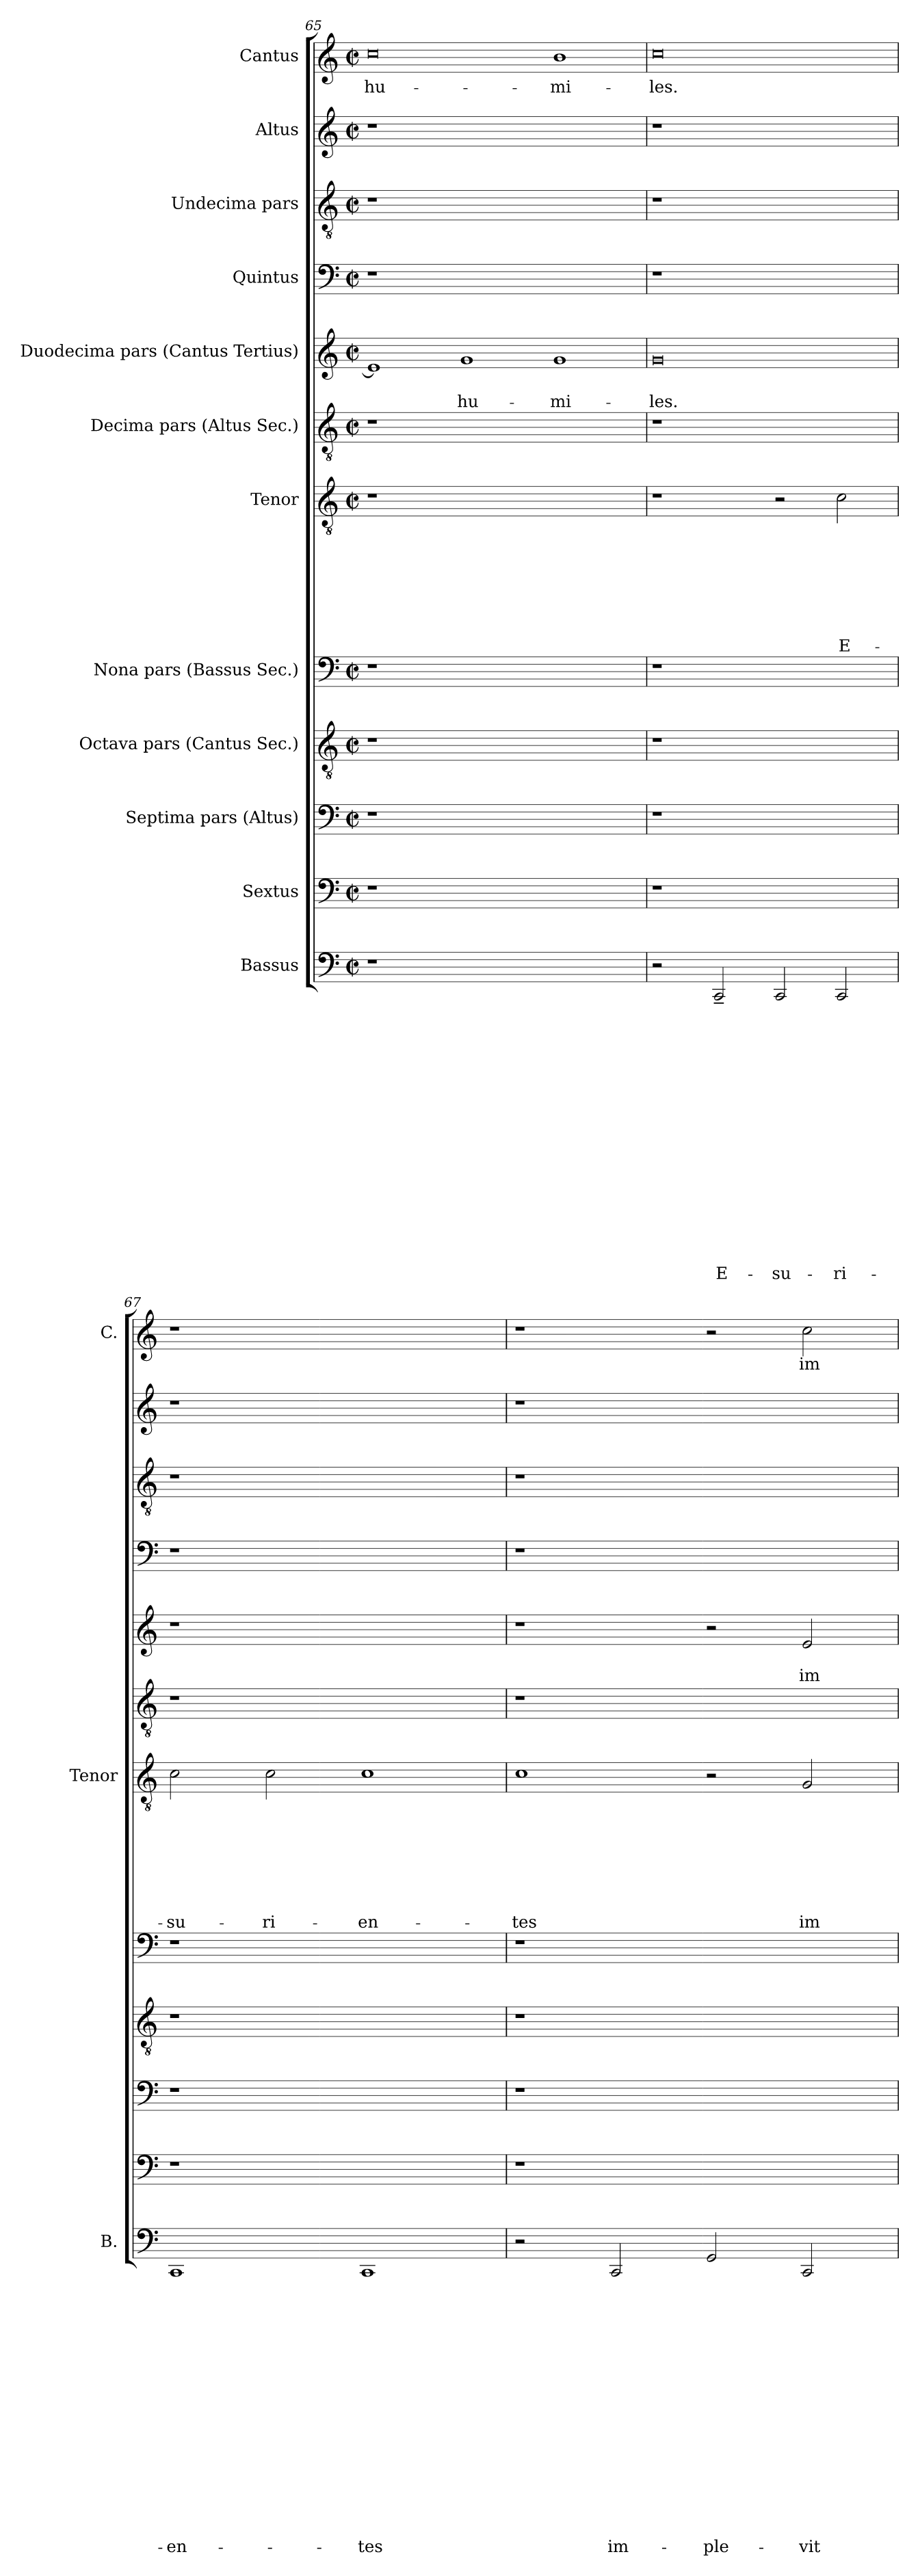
**kern	**text	**text	**text	**text	**text	**text	**text	**text	**text	**text	**text	**text	**text	**text	**text	**text	**text	**kern	**kern	**kern	**kern	**kern	**text	**text	**text	**text	**text	**text	**text	**text	**kern	**kern	**text	**text	**kern	**kern	**kern	**kern	**text
*part12	*part12	*part12	*part12	*part12	*part12	*part12	*part12	*part12	*part12	*part12	*part12	*part12	*part12	*part12	*part12	*part12	*part12	*part11	*part10	*part9	*part8	*part7	*part7	*part7	*part7	*part7	*part7	*part7	*part7	*part7	*part6	*part5	*part5	*part5	*part4	*part3	*part2	*part1	*part1
*staff12	*staff12	*staff12	*staff12	*staff12	*staff12	*staff12	*staff12	*staff12	*staff12	*staff12	*staff12	*staff12	*staff12	*staff12	*staff12	*staff12	*staff12	*staff11	*staff10	*staff9	*staff8	*staff7	*staff7	*staff7	*staff7	*staff7	*staff7	*staff7	*staff7	*staff7	*staff6	*staff5	*staff5	*staff5	*staff4	*staff3	*staff2	*staff1	*staff1
*I"Bassus	*	*	*	*	*	*	*	*	*	*	*	*	*	*	*	*	*	*I"Sextus	*I"Septima pars (Altus)	*I"Octava pars (Cantus Sec.)	*I"Nona pars (Bassus Sec.)	*I"Tenor	*	*	*	*	*	*	*	*	*I"Decima pars (Altus Sec.)	*I"Duodecima pars (Cantus Tertius)	*	*	*I"Quintus	*I"Undecima pars	*I"Altus	*I"Cantus	*
*I'B.	*	*	*	*	*	*	*	*	*	*	*	*	*	*	*	*	*	*	*	*	*	*I'Tenor	*	*	*	*	*	*	*	*	*	*	*	*	*	*	*	*I'C.	*
*clefF4	*	*	*	*	*	*	*	*	*	*	*	*	*	*	*	*	*	*clefF4	*clefF4	*clefGv2	*clefF4	*clefGv2	*	*	*	*	*	*	*	*	*clefGv2	*clefG2	*	*	*clefF4	*clefGv2	*clefG2	*clefG2	*
*k[]	*	*	*	*	*	*	*	*	*	*	*	*	*	*	*	*	*	*k[]	*k[]	*k[]	*k[]	*k[]	*	*	*	*	*	*	*	*	*k[]	*k[]	*	*	*k[]	*k[]	*k[]	*k[]	*
*C:	*	*	*	*	*	*	*	*	*	*	*	*	*	*	*	*	*	*C:	*C:	*C:	*C:	*C:	*	*	*	*	*	*	*	*	*C:	*C:	*	*	*C:	*C:	*C:	*C:	*
*M2/2	*	*	*	*	*	*	*	*	*	*	*	*	*	*	*	*	*	*M2/2	*M2/2	*M2/2	*M2/2	*M2/2	*	*	*	*	*	*	*	*	*M2/2	*M2/2	*	*	*M2/2	*M2/2	*M2/2	*M2/2	*
*met(c|)	*	*	*	*	*	*	*	*	*	*	*	*	*	*	*	*	*	*met(c|)	*met(c|)	*met(c|)	*met(c|)	*met(c|)	*	*	*	*	*	*	*	*	*met(c|)	*met(c|)	*	*	*met(c|)	*met(c|)	*met(c|)	*met(c|)	*
=65	=65	=65	=65	=65	=65	=65	=65	=65	=65	=65	=65	=65	=65	=65	=65	=65	=65	=65	=65	=65	=65	=65	=65	=65	=65	=65	=65	=65	=65	=65	=65	=65	=65	=65	=65	=65	=65	=65	=65
!LO:N:vis=1	!	!	!	!	!	!	!	!	!	!	!	!	!	!	!	!	!	!	!	!	!	!LO:N:vis=1	!	!	!	!	!	!	!	!	!	!	!	!	!	!	!	!	!LO:LY:b
1r	.	.	.	.	.	.	.	.	.	.	.	.	.	.	.	.	.	1r	1r	1r	1r	1r	.	.	.	.	.	.	.	.	1r	1e]	.	.	1r	1r	1r	0cc	hu-
!	!	!	!	!	!	!	!	!	!	!	!	!	!	!	!	!	!	!	!	!	!	!	!	!	!	!	!	!	!	!	!	!	!	!LO:LY:b	!	!	!	!	!
0ryy	.	.	.	.	.	.	.	.	.	.	.	.	.	.	.	.	.	0ryy	0ryy	0ryy	0ryy	0ryy	.	.	.	.	.	.	.	.	0ryy	1g	.	hu-	0ryy	0ryy	0ryy	.	.
!	!	!	!	!	!	!	!	!	!	!	!	!	!	!	!	!	!	!	!	!	!	!	!	!	!	!	!	!	!	!	!	!	!	!LO:LY:b	!	!	!	!	!LO:LY:b
.	.	.	.	.	.	.	.	.	.	.	.	.	.	.	.	.	.	.	.	.	.	.	.	.	.	.	.	.	.	.	.	1g	.	-mi-	.	.	.	1b	-mi-
!!LO:PB:g=z
=66	=66	=66	=66	=66	=66	=66	=66	=66	=66	=66	=66	=66	=66	=66	=66	=66	=66	=66	=66	=66	=66	=66	=66	=66	=66	=66	=66	=66	=66	=66	=66	=66	=66	=66	=66	=66	=66	=66	=66
!	!	!	!	!	!	!	!	!	!	!	!	!	!	!	!	!	!	!	!	!	!	!	!	!	!	!	!	!	!	!	!	!	!	!LO:LY:b	!	!	!	!	!LO:LY:b
2r	.	.	.	.	.	.	.	.	.	.	.	.	.	.	.	.	.	1r	1r	1r	1r	1r	.	.	.	.	.	.	.	.	1r	0g	.	-les.	1r	1r	1r	0cc	-les.
!	!	!	!	!	!	!	!	!	!	!	!	!	!	!	!	!	!LO:LY:b	!	!	!	!	!	!	!	!	!	!	!	!	!	!	!	!	!	!	!	!	!	!
2CC~</	.	.	.	.	.	.	.	.	.	.	.	.	.	.	.	.	E-	.	.	.	.	.	.	.	.	.	.	.	.	.	.	.	.	.	.	.	.	.	.
!	!	!	!	!	!	!	!	!	!	!	!	!	!	!	!	!	!LO:LY:b	!	!	!	!	!	!	!	!	!	!	!	!	!	!	!	!	!	!	!	!	!	!
2CC/	.	.	.	.	.	.	.	.	.	.	.	.	.	.	.	.	-su-	1ryy	1ryy	1ryy	1ryy	2r	.	.	.	.	.	.	.	.	1ryy	.	.	.	1ryy	1ryy	1ryy	.	.
!	!	!	!	!	!	!	!	!	!	!	!	!	!	!	!	!	!LO:LY:b	!	!	!	!	!	!	!	!	!	!	!	!	!LO:LY:b	!	!	!	!	!	!	!	!	!
2CC/	.	.	.	.	.	.	.	.	.	.	.	.	.	.	.	.	-ri-	.	.	.	.	2c\	.	.	.	.	.	.	.	E-	.	.	.	.	.	.	.	.	.
=67	=67	=67	=67	=67	=67	=67	=67	=67	=67	=67	=67	=67	=67	=67	=67	=67	=67	=67	=67	=67	=67	=67	=67	=67	=67	=67	=67	=67	=67	=67	=67	=67	=67	=67	=67	=67	=67	=67	=67
!	!	!	!	!	!	!	!	!	!	!	!	!	!	!	!	!	!LO:LY:b	!	!	!	!	!	!	!	!	!	!	!	!	!LO:LY:b	!	!LO:N:vis=1	!	!	!	!	!	!LO:N:vis=1	!
1CC	.	.	.	.	.	.	.	.	.	.	.	.	.	.	.	.	-en-	1r	1r	1r	1r	2c\	.	.	.	.	.	.	.	-su-	1r	1r	.	.	1r	1r	1r	1r	.
!	!	!	!	!	!	!	!	!	!	!	!	!	!	!	!	!	!	!	!	!	!	!	!	!	!	!	!	!	!	!LO:LY:b	!	!	!	!	!	!	!	!	!
.	.	.	.	.	.	.	.	.	.	.	.	.	.	.	.	.	.	.	.	.	.	2c\	.	.	.	.	.	.	.	-ri-	.	.	.	.	.	.	.	.	.
!	!	!	!	!	!	!	!	!	!	!	!	!	!	!	!	!	!LO:LY:b	!	!	!	!	!	!	!	!	!	!	!	!	!LO:LY:b	!	!	!	!	!	!	!	!	!
1CC	.	.	.	.	.	.	.	.	.	.	.	.	.	.	.	.	-tes	1ryy	1ryy	1ryy	1ryy	1c	.	.	.	.	.	.	.	-en-	1ryy	1ryy	.	.	1ryy	1ryy	1ryy	1ryy	.
=68	=68	=68	=68	=68	=68	=68	=68	=68	=68	=68	=68	=68	=68	=68	=68	=68	=68	=68	=68	=68	=68	=68	=68	=68	=68	=68	=68	=68	=68	=68	=68	=68	=68	=68	=68	=68	=68	=68	=68
!	!	!	!	!	!	!	!	!	!	!	!	!	!	!	!	!	!	!	!	!	!	!	!	!	!	!	!	!	!	!LO:LY:b	!	!	!	!	!	!	!	!	!
2r	.	.	.	.	.	.	.	.	.	.	.	.	.	.	.	.	.	1r	1r	1r	1r	1c	.	.	.	.	.	.	.	-tes	1r	1r	.	.	1r	1r	1r	1r	.
!	!	!	!	!	!	!	!	!	!	!	!	!	!	!	!	!	!LO:LY:b	!	!	!	!	!	!	!	!	!	!	!	!	!	!	!	!	!	!	!	!	!	!
2CC/	.	.	.	.	.	.	.	.	.	.	.	.	.	.	.	.	im-	.	.	.	.	.	.	.	.	.	.	.	.	.	.	.	.	.	.	.	.	.	.
!	!	!	!	!	!	!	!	!	!	!	!	!	!	!	!	!	!LO:LY:b	!	!	!	!	!	!	!	!	!	!	!	!	!	!	!	!	!	!	!	!	!	!
2GG/	.	.	.	.	.	.	.	.	.	.	.	.	.	.	.	.	-ple-	1ryy	1ryy	1ryy	1ryy	2r	.	.	.	.	.	.	.	.	1ryy	2r	.	.	1ryy	1ryy	1ryy	2r	.
!	!	!	!	!	!	!	!	!	!	!	!	!	!	!	!	!	!LO:LY:b	!	!	!	!	!	!	!	!	!	!	!	!	!LO:LY:b	!	!	!	!LO:LY:b	!	!	!	!	!LO:LY:b
2CC/	.	.	.	.	.	.	.	.	.	.	.	.	.	.	.	.	-vit	.	.	.	.	2G/	.	.	.	.	.	.	.	im-	.	2e/	.	im-	.	.	.	2cc\	im-
=	=	=	=	=	=	=	=	=	=	=	=	=	=	=	=	=	=	=	=	=	=	=	=	=	=	=	=	=	=	=	=	=	=	=	=	=	=	=	=
*-	*-	*-	*-	*-	*-	*-	*-	*-	*-	*-	*-	*-	*-	*-	*-	*-	*-	*-	*-	*-	*-	*-	*-	*-	*-	*-	*-	*-	*-	*-	*-	*-	*-	*-	*-	*-	*-	*-	*-
